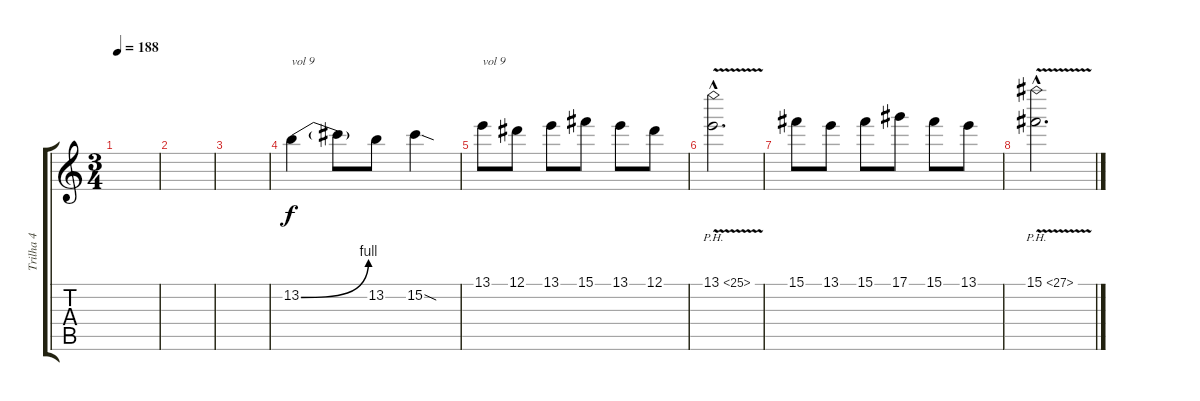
\track ("Trilha 4" "Trilha 4") {instrument overdrivenguitar}
\staff {score tabs}
\tuning (Eb4 Bb3 Gb3 Db3 Ab2 Eb2) {hide}
\ts (3 4)
\tempo 188
\clef g2
\ks c
|
|
|
13.2{be (bend 0 0 60 4)}.4{txt "vol 9" volume 9} 13.2{t}.8 13.2.8 15.2{sod}.4 |
13.1.8{txt "vol 9" volume 9} 12.1.8 13.1.8 15.1.8 13.1.8 12.1.8 |
13.1{ph 12 v hac}.2{d} |
15.1.8 13.1.8 15.1.8 17.1.8 15.1.8 13.1.8 |
15.1{ph 12 v hac}.2{d}
